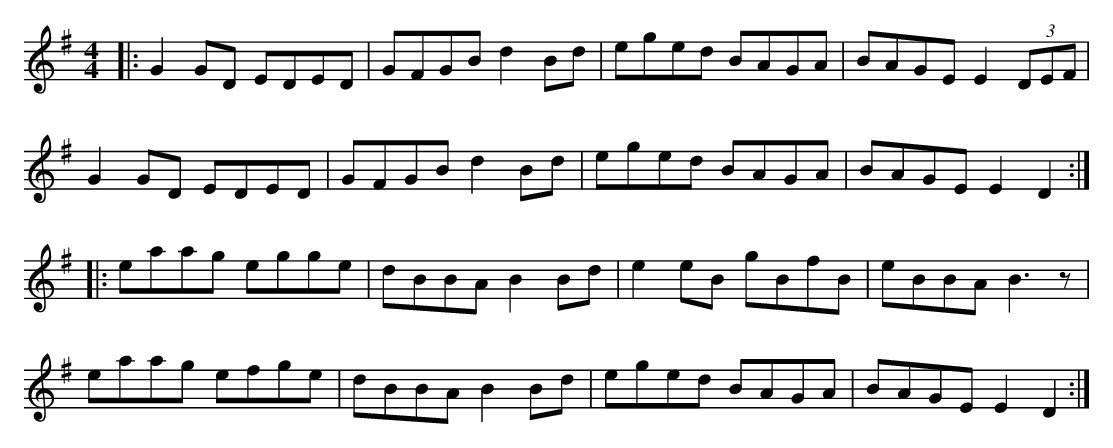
X:1
M:4/4
K:G
|:G2 GD EDED|GFGB d2 Bd|eged BAGA|BAGE E2 (3DEF|
G2 GD EDED|GFGB d2 Bd|eged BAGA|BAGE E2 D2:|
|:eaag egge|dBBA B2 Bd|e2 eB gBfB|eBBA B3 z|
eaag efge |dBBA B2 Bd|eged BAGA|BAGE E2 D2:|
